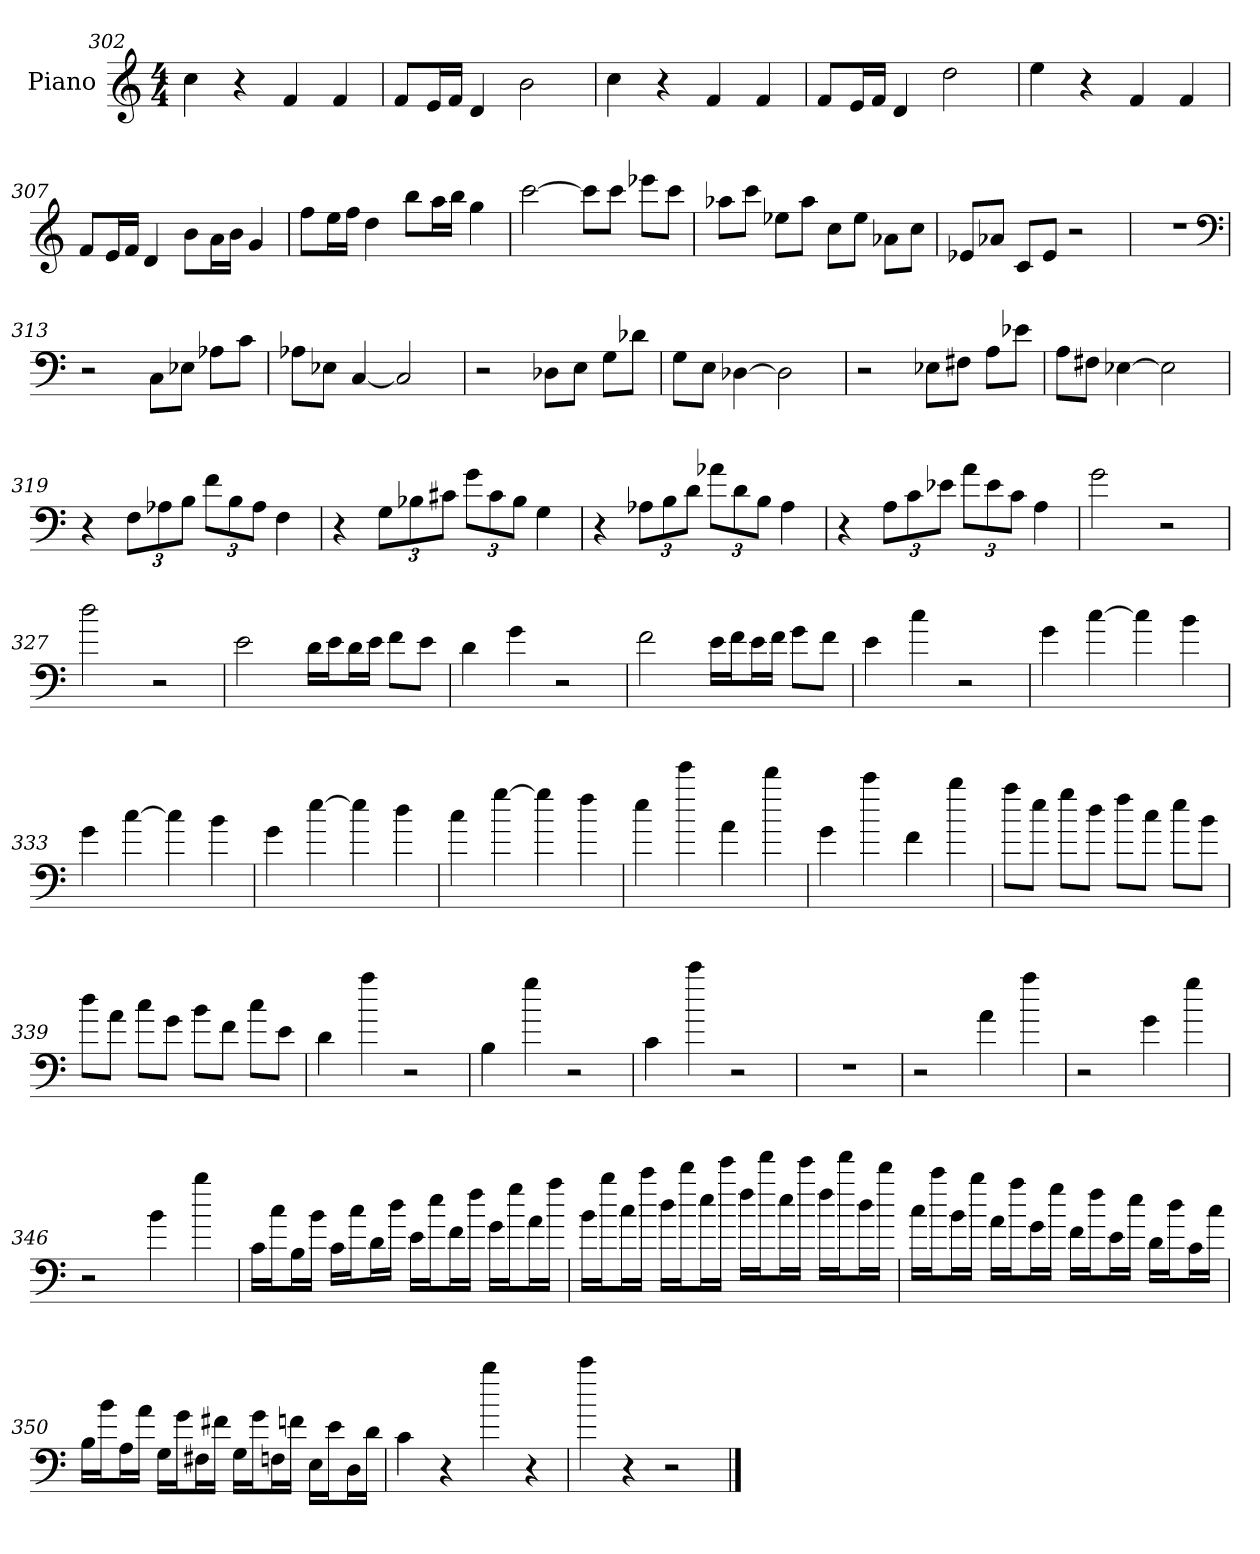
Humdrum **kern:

**kern
*part1
*staff1
*I"Piano
*I'Pno
*clefG2
*k[]
*C:
*M4/4
=302
4cc
4r
4f
4f
=303
8f/L
16e/L
16f/JJ
4d
2b
=304
4cc
4r
4f
4f
=305
8f/L
16e/L
16f/JJ
4d
2dd
=306
4ee
4r
4f
4f
=307
8f/L
16e/L
16f/JJ
4d
8b\L
16a\L
16b\JJ
4g
=308
8ff\L
16ee\L
16ff\JJ
4dd
8bb\L
16aa\L
16bb\JJ
4gg
=309
[2ccc
8ccc\L]
8ccc\J
8eee-X\L
8ccc\J
=310
8aa-X\L
8ccc\J
8ee-X\L
8aa-\J
8cc\L
8ee-\J
8a-X\L
8cc\J
=311
8e-X/L
8a-X/J
8c/L
8e-/J
2r
=312
1r
*clefF4
=313
2r
8C\L
8E-X\J
8A-X\L
8c\J
=314
8A-X\L
8E-X\J
[4C
2C]
=315
2r
8D-X\L
8E\J
8G\L
8d-X\J
=316
8G\L
8E\J
[4D-X
2D-]
=317
2r
8E-X\L
8F#X\J
8A\L
8e-X\J
=318
8A\L
8F#X\J
[4E-X
2E-]
=319
4r
12F\L
12A-X\
12B\J
12f\L
12B\
12A-\J
4F
=320
4r
12G\L
12B-X\
12c#X\J
12g\L
12c#\
12B-\J
4G
=321
4r
12A-X\L
12B\
12d\J
12a-X\L
12d\
12B\J
4A-
=322
4r
12A\L
12c\
12e-X\J
12a\L
12e-\
12c\J
4A
=323
2g
2r
=327
2dd
2r
=328
2e
16d\LL
16e\J
16d\L
16e\JJ
8f\L
8e\J
=329
4d
4g
2r
=330
2f
16e\LL
16f\J
16e\L
16f\JJ
8g\L
8f\J
=331
4e
4cc
2r
=332
4g
[4cc
4cc]
4b
=333
4g
[4cc
4cc]
4b
=334
4g
[4ee
4ee]
4dd
=335
4cc
[4gg
4gg]
4ff
=336
4ee
4eee
4a
4ddd
=337
4g
4ccc
4f
4bb
=338
8aa\L
8ee\J
8gg\L
8dd\J
8ff\L
8cc\J
8ee\L
8b\J
=339
8dd\L
8a\J
8cc\L
8g\J
8b\L
8f\J
8cc\L
8e\J
=340
4d
4aa
2r
=341
4B
4gg
2r
=342
4c
4ccc
2r
=343
1r
=344
2r
4a
4aa
=345
2r
4g
4gg
=346
2r
4b
4bb
=347
16c\LL
16cc\J
16B\L
16b\JJ
16c\LL
16cc\J
16d\L
16dd\JJ
16e\LL
16ee\J
16f\L
16ff\JJ
16g\LL
16gg\J
16a\L
16aa\JJ
=348
16b\LL
16bb\J
16cc\L
16ccc\JJ
16dd\LL
16ddd\J
16ee\L
16eee\JJ
16ff\LL
16fff\J
16ee\L
16eee\JJ
16ff\LL
16fff\J
16dd\L
16ddd\JJ
=349
16cc\LL
16ccc\J
16b\L
16bb\JJ
16a\LL
16aa\J
16g\L
16gg\JJ
16f\LL
16ff\J
16e\L
16ee\JJ
16d\LL
16dd\J
16c\L
16cc\JJ
=350
16B\LL
16b\J
16A\L
16a\JJ
16G\LL
16g\J
16F#X\L
16f#X\JJ
16G\LL
16g\J
16Fn\L
16fn\JJ
16E\LL
16e\J
16D\L
16d\JJ
=351
4c
4r
4bb
4r
=352
4ccc
4r
2r
==
*-
